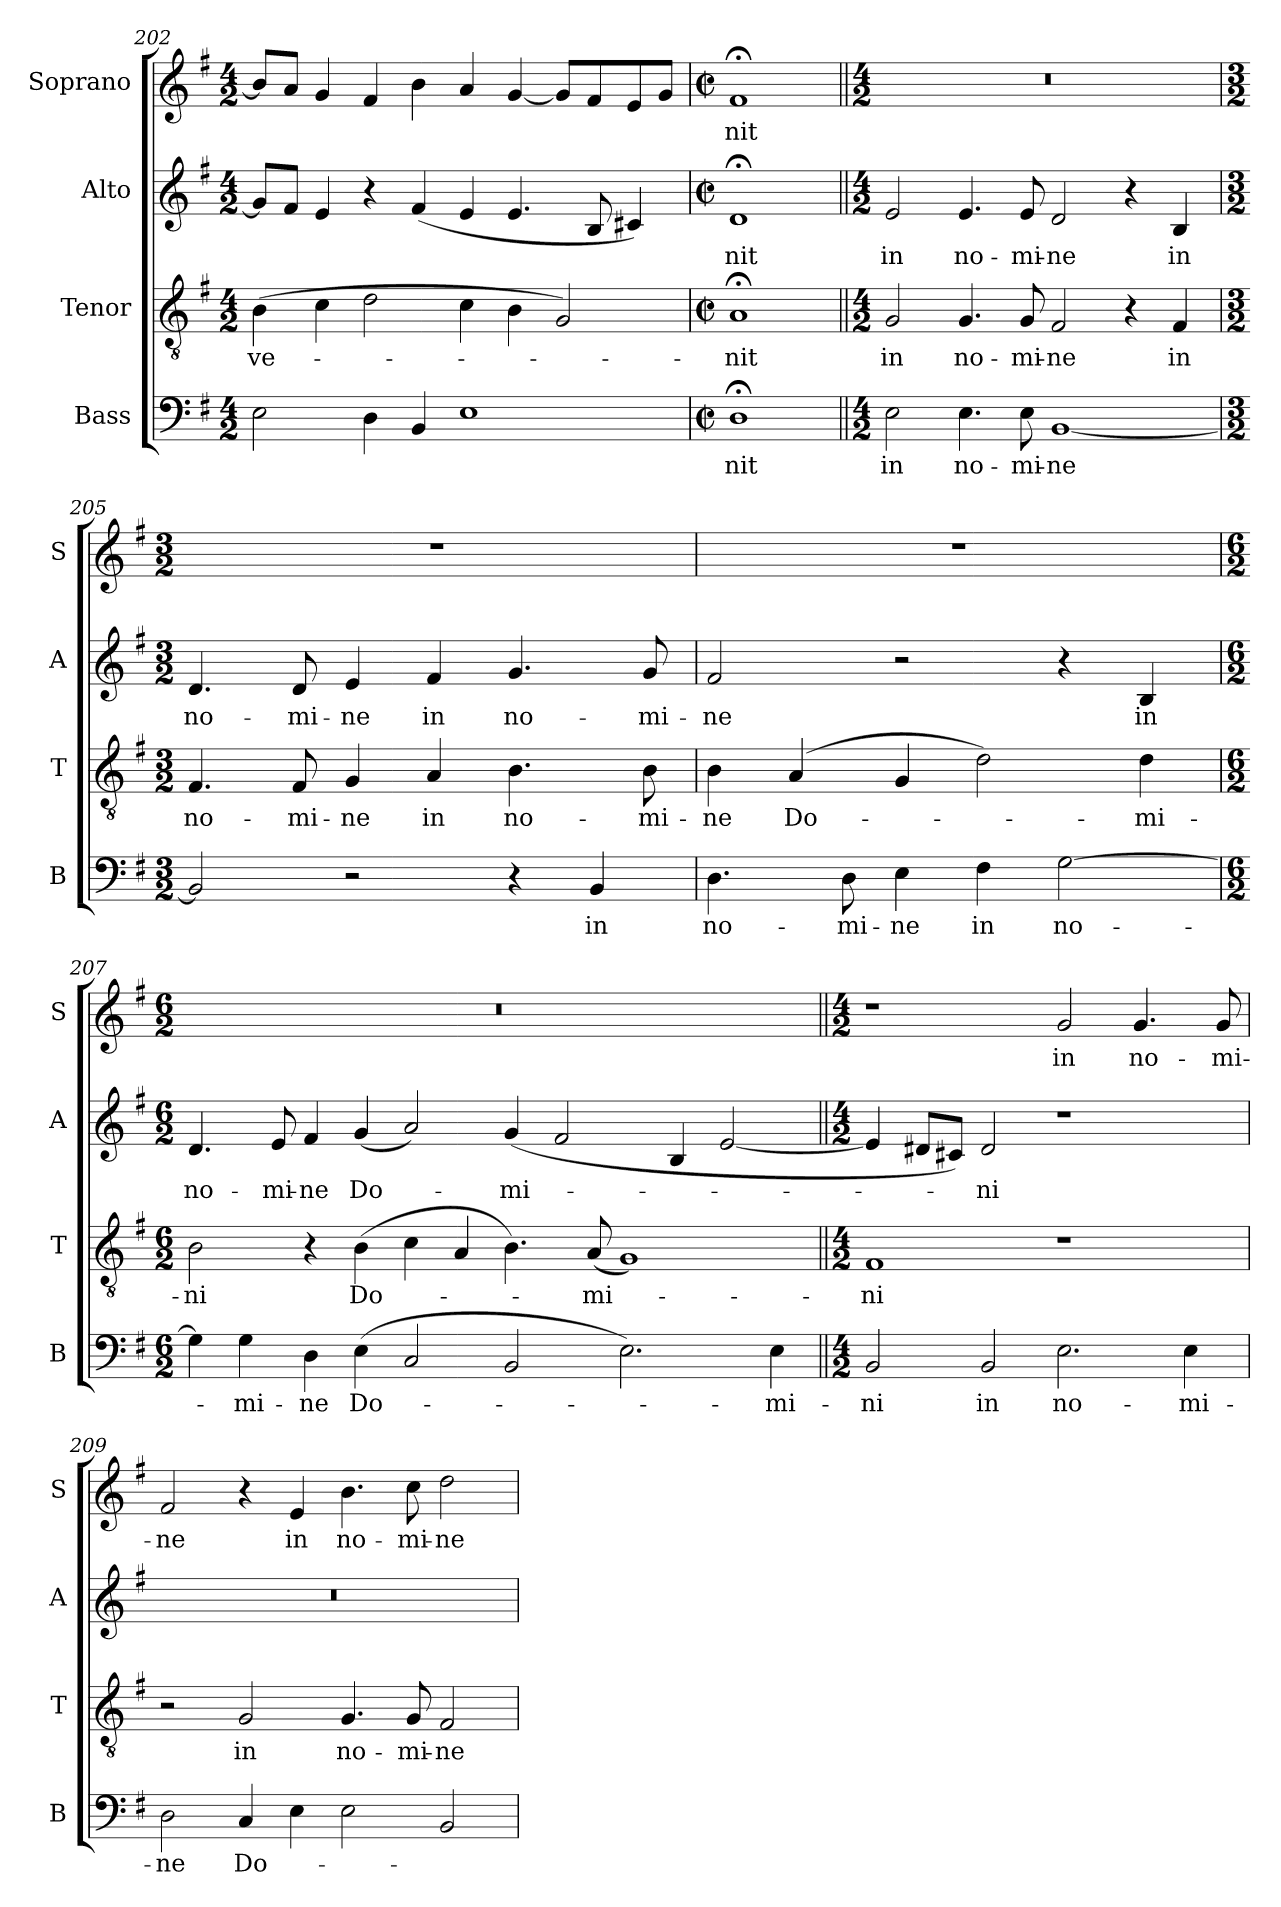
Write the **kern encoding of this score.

**kern	**text	**kern	**text	**kern	**text	**kern	**text
*part4	*part4	*part3	*part3	*part2	*part2	*part1	*part1
*staff4	*staff4	*staff3	*staff3	*staff2	*staff2	*staff1	*staff1
*I"Bass	*	*I"Tenor	*	*I"Alto	*	*I"Soprano	*
*I'B	*	*I'T	*	*I'A	*	*I'S	*
*clefF4	*	*clefGv2	*	*clefG2	*	*clefG2	*
*k[f#]	*	*k[f#]	*	*k[f#]	*	*k[f#]	*
*G:	*	*G:	*	*G:	*	*G:	*
*M4/2	*	*M4/2	*	*M4/2	*	*M4/2	*
=202	=202	=202	=202	=202	=202	=202	=202
!	!	!	!LO:LY:b	!	!	!	!
2E\	.	(>4B\	ve-	8g/L]	.	8b/L]	.
.	.	.	.	8f#/J	.	8a/J	.
.	.	4c\	.	4e/	.	4g/	.
4D\	.	2d\	.	4r	.	4f#/	.
4BB/	.	.	.	(<4f#/	.	4b\	.
1E	.	4c\	.	4e/	.	4a/	.
.	.	4B\	.	4.e/	.	[4g/	.
.	.	2G/)	.	.	.	8g/L]	.
.	.	.	.	8B/	.	8f#/	.
.	.	.	.	4c#X/)	.	8e/	.
.	.	.	.	.	.	8g/J	.
=203	=203	=203	=203	=203	=203	=203	=203
*M2/2	*	*M2/2	*	*M2/2	*	*M2/2	*
*met(c|)	*	*met(c|)	*	*met(c|)	*	*met(c|)	*
!	!LO:LY:b	!	!LO:LY:b	!	!LO:LY:b	!	!LO:LY:b
1D;<	-nit	1A;<	-nit	1d;<	-nit	1f#;<	-nit
!!LO:PB:g=z
=204||	=204||	=204||	=204||	=204||	=204||	=204||	=204||
*M4/2	*	*M4/2	*	*M4/2	*	*M4/2	*
!	!LO:LY:b	!	!LO:LY:b	!	!LO:LY:b	!	!
2E\	in	2G/	in	2e/	in	0r	.
!	!LO:LY:b	!	!LO:LY:b	!	!LO:LY:b	!	!
4.E\	no-	4.G/	no-	4.e/	no-	.	.
!	!LO:LY:b	!	!LO:LY:b	!	!LO:LY:b	!	!
8E\	-mi-	8G/	-mi-	8e/	-mi-	.	.
!	!LO:LY:b	!	!LO:LY:b	!	!LO:LY:b	!	!
[1BB	-ne	2F#/	-ne	2d/	-ne	.	.
.	.	4r	.	4r	.	.	.
!	!	!	!LO:LY:b	!	!LO:LY:b	!	!
.	.	4F#/	in	4B/	in	.	.
=205	=205	=205	=205	=205	=205	=205	=205
*M3/2	*	*M3/2	*	*M3/2	*	*M3/2	*
!	!	!	!LO:LY:b	!	!LO:LY:b	!	!
2BB/]	.	4.F#/	no-	4.d/	no-	1.r	.
!	!	!	!LO:LY:b	!	!LO:LY:b	!	!
.	.	8F#/	-mi-	8d/	-mi-	.	.
!	!	!	!LO:LY:b	!	!LO:LY:b	!	!
2r	.	4G/	-ne	4e/	-ne	.	.
!	!	!	!LO:LY:b	!	!LO:LY:b	!	!
.	.	4A/	in	4f#/	in	.	.
!	!	!	!LO:LY:b	!	!LO:LY:b	!	!
4r	.	4.B\	no-	4.g/	no-	.	.
!	!LO:LY:b	!	!	!	!	!	!
4BB/	in	.	.	.	.	.	.
!	!	!	!LO:LY:b	!	!LO:LY:b	!	!
.	.	8B\	-mi-	8g/	-mi-	.	.
=206	=206	=206	=206	=206	=206	=206	=206
!	!LO:LY:b	!	!LO:LY:b	!	!LO:LY:b	!	!
4.D\	no-	4B\	-ne	2f#/	-ne	1.r	.
!	!	!	!LO:LY:b	!	!	!	!
.	.	(>4A/	Do-	.	.	.	.
!	!LO:LY:b	!	!	!	!	!	!
8D\	-mi-	.	.	.	.	.	.
!	!LO:LY:b	!	!	!	!	!	!
4E\	-ne	4G/	.	2r	.	.	.
!	!LO:LY:b	!	!	!	!	!	!
4F#\	in	2d\)	.	.	.	.	.
!	!LO:LY:b	!	!	!	!	!	!
[2G\	no-	.	.	4r	.	.	.
!	!	!	!LO:LY:b	!	!LO:LY:b	!	!
.	.	4d\	-mi-	4B/	in	.	.
!!LO:LB:g=z
=207	=207	=207	=207	=207	=207	=207	=207
*M6/2	*	*M6/2	*	*M6/2	*	*M6/2	*
!	!	!	!LO:LY:b	!	!LO:LY:b	!	!
4G\]	.	2B\	-ni	4.d/	no-	0.r	.
!	!LO:LY:b	!	!	!	!	!	!
4G\	-mi-	.	.	.	.	.	.
!	!	!	!	!	!LO:LY:b	!	!
.	.	.	.	8e/	-mi-	.	.
!	!LO:LY:b	!	!	!	!LO:LY:b	!	!
4D\	-ne	4r	.	4f#/	-ne	.	.
!	!LO:LY:b	!	!LO:LY:b	!	!LO:LY:b	!	!
(>4E\	Do-	(>4B\	Do-	(<4g/	Do-	.	.
2C/	.	4c\	.	2a/)	.	.	.
.	.	4A/	.	.	.	.	.
!	!	!	!	!	!LO:LY:b	!	!
2BB/	.	4.B\)	.	(<4g/	-mi-	.	.
.	.	.	.	2f#/	.	.	.
!	!	!	!LO:LY:b	!	!	!	!
.	.	(<8A/	-mi-	.	.	.	.
2.E\)	.	1G)	.	.	.	.	.
.	.	.	.	4B/	.	.	.
.	.	.	.	[2e/	.	.	.
!	!LO:LY:b	!	!	!	!	!	!
4E\	-mi-	.	.	.	.	.	.
=208||	=208||	=208||	=208||	=208||	=208||	=208||	=208||
*M4/2	*	*M4/2	*	*M4/2	*	*M4/2	*
!	!LO:LY:b	!	!LO:LY:b	!	!	!	!
2BB/	-ni	1F#	-ni	4e/]	.	1r	.
.	.	.	.	8d#X/L	.	.	.
.	.	.	.	8c#X/J)	.	.	.
!	!LO:LY:b	!	!	!	!LO:LY:b	!	!
2BB/	in	.	.	2d#/	-ni	.	.
!	!LO:LY:b	!	!	!	!	!	!LO:LY:b
2.E\	no-	1r	.	1r	.	2g/	in
!	!	!	!	!	!	!	!LO:LY:b
.	.	.	.	.	.	4.g/	no-
!	!LO:LY:b	!	!	!	!	!	!
4E\	-mi-	.	.	.	.	.	.
!	!	!	!	!	!	!	!LO:LY:b
.	.	.	.	.	.	8g/	-mi-
!!LO:LB:g=z
=209	=209	=209	=209	=209	=209	=209	=209
!	!LO:LY:b	!	!	!	!	!	!LO:LY:b
2D\	-ne	2r	.	0r	.	2f#/	-ne
!	!LO:LY:b	!	!LO:LY:b	!	!	!	!
4C/	Do-	2G/	in	.	.	4r	.
!	!	!	!	!	!	!	!LO:LY:b
4E\	.	.	.	.	.	4e/	in
!	!	!	!LO:LY:b	!	!	!	!LO:LY:b
2E\	.	4.G/	no-	.	.	4.b\	no-
!	!	!	!LO:LY:b	!	!	!	!LO:LY:b
.	.	8G/	-mi-	.	.	8cc\	-mi-
!	!	!	!LO:LY:b	!	!	!	!LO:LY:b
2BB/	.	2F#/	-ne	.	.	2dd\	-ne
=	=	=	=	=	=	=	=
*-	*-	*-	*-	*-	*-	*-	*-
